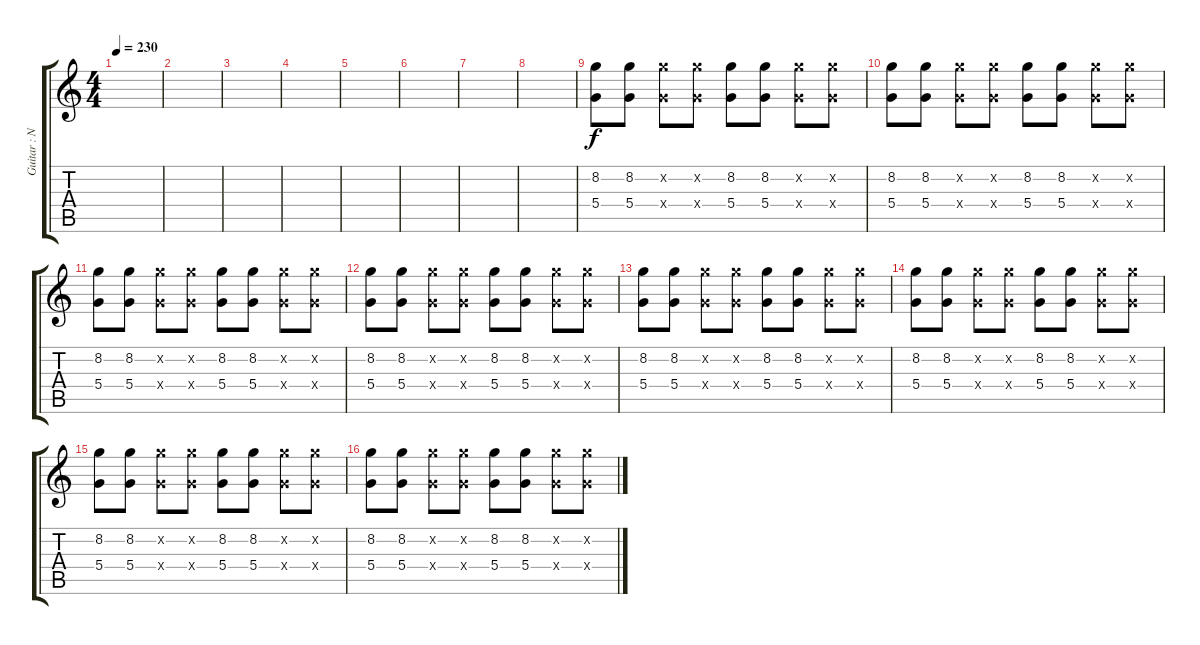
\track ("Guitar : Nakano Azusa - Nyan" "Guitar : N") {instrument overdrivenguitar}
\staff {score tabs}
\tuning (E4 B3 G3 D3 A2 E2) {hide}
\ts (4 4)
\tempo 230
\clef g2
\ks c
|
|
|
|
|
|
|
|
(8.2 5.4).8{volume 8} (8.2 5.4).8 (8.2{x} 5.4{x}).8 (8.2{x} 5.4{x}).8 (8.2 5.4).8 (8.2 5.4).8 (8.2{x} 5.4{x}).8 (8.2{x} 5.4{x}).8 |
(8.2 5.4).8 (8.2 5.4).8 (8.2{x} 5.4{x}).8 (8.2{x} 5.4{x}).8 (8.2 5.4).8 (8.2 5.4).8 (8.2{x} 5.4{x}).8 (8.2{x} 5.4{x}).8 |
(8.2 5.4).8 (8.2 5.4).8 (8.2{x} 5.4{x}).8 (8.2{x} 5.4{x}).8 (8.2 5.4).8 (8.2 5.4).8 (8.2{x} 5.4{x}).8 (8.2{x} 5.4{x}).8 |
(8.2 5.4).8 (8.2 5.4).8 (8.2{x} 5.4{x}).8 (8.2{x} 5.4{x}).8 (8.2 5.4).8 (8.2 5.4).8 (8.2{x} 5.4{x}).8 (8.2{x} 5.4{x}).8 |
(8.2 5.4).8 (8.2 5.4).8 (8.2{x} 5.4{x}).8 (8.2{x} 5.4{x}).8 (8.2 5.4).8 (8.2 5.4).8 (8.2{x} 5.4{x}).8 (8.2{x} 5.4{x}).8 |
(8.2 5.4).8 (8.2 5.4).8 (8.2{x} 5.4{x}).8 (8.2{x} 5.4{x}).8 (8.2 5.4).8 (8.2 5.4).8 (8.2{x} 5.4{x}).8 (8.2{x} 5.4{x}).8 |
(8.2 5.4).8 (8.2 5.4).8 (8.2{x} 5.4{x}).8 (8.2{x} 5.4{x}).8 (8.2 5.4).8 (8.2 5.4).8 (8.2{x} 5.4{x}).8 (8.2{x} 5.4{x}).8 |
(8.2 5.4).8 (8.2 5.4).8 (8.2{x} 5.4{x}).8 (8.2{x} 5.4{x}).8 (8.2 5.4).8 (8.2 5.4).8 (8.2{x} 5.4{x}).8 (8.2{x} 5.4{x}).8
